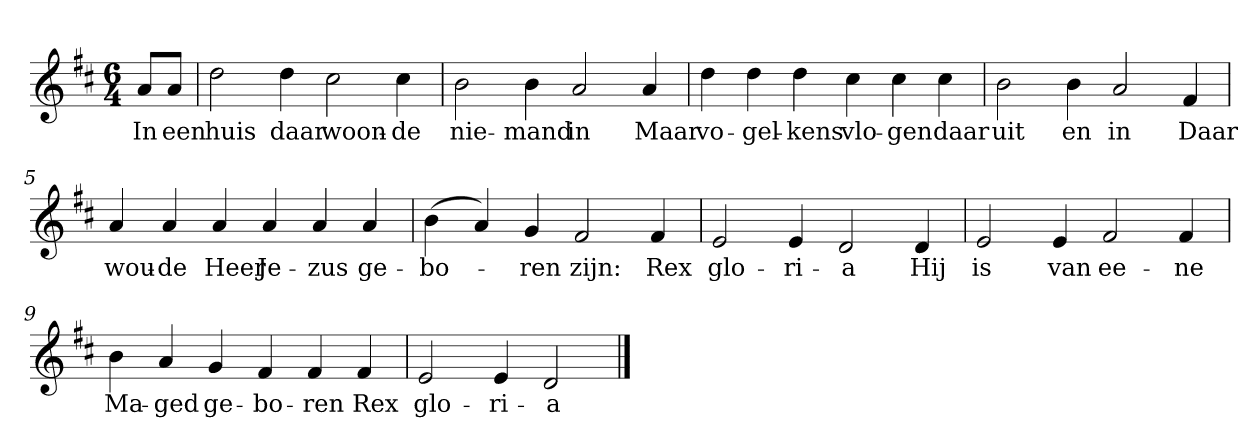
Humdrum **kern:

**kern	**text
*part1	*part1
*staff1	*staff1
*clefG2	*
*k[f#c#]	*
*D:	*
*M6/4	*
*MM120	*
=	=
8a/L	In
8a/J	een
=1	=1
2dd	huis
4dd	daar
2cc#	woon-
4cc#	-de
=2	=2
2b	nie-
4b	-mand
2a	in
4a	Maar
=3	=3
4dd	vo-
4dd	-gel-
4dd	-kens
4cc#	vlo-
4cc#	-gen
4cc#	daar
=4	=4
2b	uit
4b	en
2a	in
4f#	Daar
=5	=5
4a	wou-
4a	-de
4a	Heer
4a	Je-
4a	-zus
4a	ge-
=6	=6
(4b	-bo-
4a)	.
4g	-ren
2f#	zijn:
4f#	Rex
=7	=7
2e	glo-
4e	-ri-
2d	-a
4d	Hij
=8	=8
2e	is
4e	van
2f#	ee-
4f#	-ne
=9	=9
4b	Ma-
4a	-ged
4g	ge-
4f#	-bo-
4f#	-ren
4f#	Rex
=10	=10
2e	glo-
4e	-ri-
2d	-a
==	==
*-	*-
